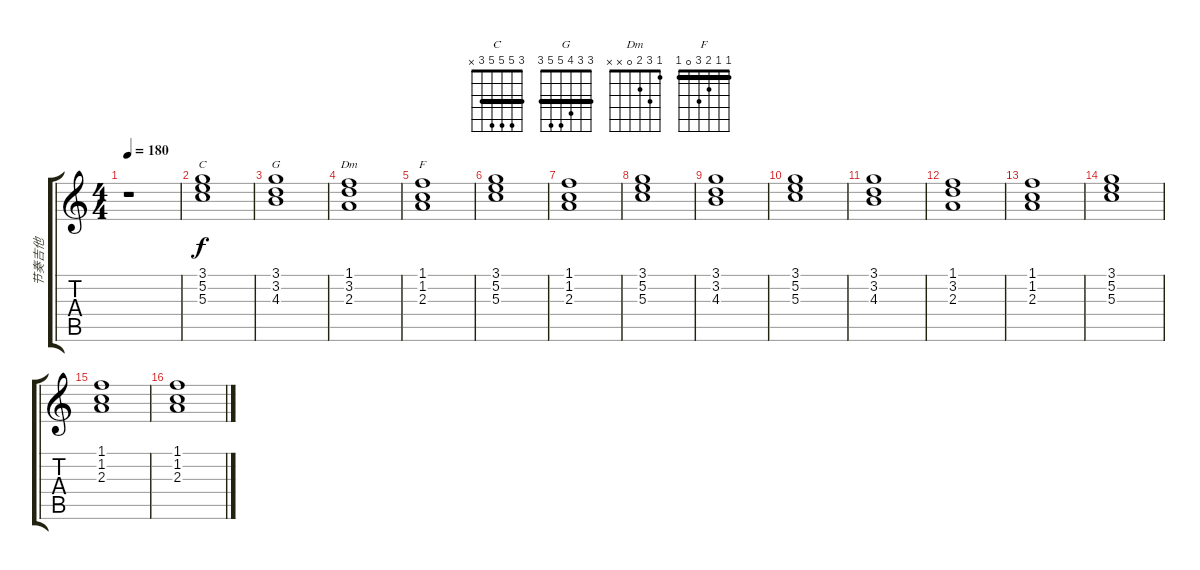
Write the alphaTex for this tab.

\track ("节奏吉他" "节奏吉他") {instrument overdrivenguitar}
\staff {score tabs}
\tuning (E4 B3 G3 D3 A2 E2) {hide}
\chord ("C" 3 5 5 5 3 x) {barre 3}
\chord ("G" 3 3 4 5 5 3) {barre 3}
\chord ("Dm" 1 3 2 0 x x)
\chord ("F" 1 1 2 3 0 1) {barre 1}
\ts (4 4)
\tempo 180
\clef g2
\ks c
r.1{dy f} |
(3.1 5.2 5.3).1{ch "C"} |
(3.1 3.2 4.3).1{ch "G"} |
(1.1 3.2 2.3).1{ch "Dm"} |
(1.1 1.2 2.3).1{ch "F"} |
(3.1 5.2 5.3).1 |
(1.1 1.2 2.3).1 |
(3.1 5.2 5.3).1 |
(3.1 3.2 4.3).1 |
(3.1 5.2 5.3).1 |
(3.1 3.2 4.3).1 |
(1.1 3.2 2.3).1 |
(1.1 1.2 2.3).1 |
(3.1 5.2 5.3).1 |
(1.1 1.2 2.3).1 |
(1.1 1.2 2.3).1
